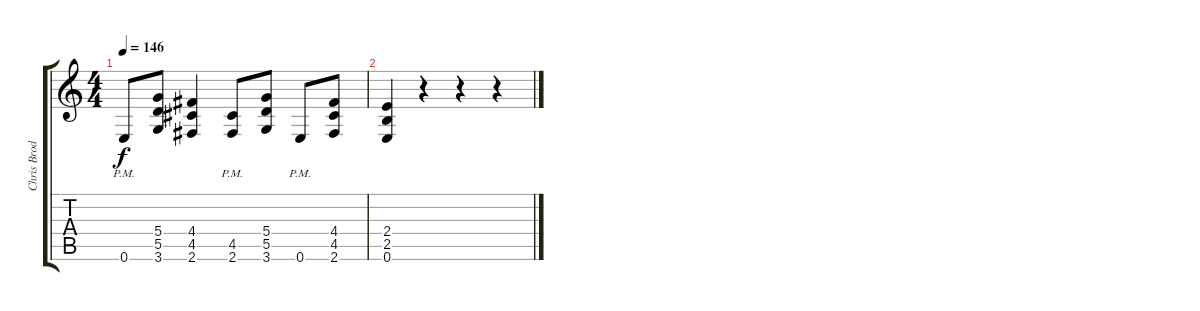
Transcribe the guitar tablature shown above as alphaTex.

\track ("Chris Broderick Rythm Gtr." "Chris Brod") {instrument overdrivenguitar}
\staff {score tabs}
\tuning (E4 B3 G3 D3 A2 E2) {hide}
\ts (4 4)
\tempo 146
\clef g2
\ks c
0.6{pm}.8{dy f} (5.4 5.5 3.6).8 (4.4 4.5 2.6).4 (4.5{pm} 2.6{pm}).8 (5.4 5.5 3.6).8 0.6{pm}.8 (4.4 4.5 2.6).8 |
(2.4 2.5 0.6).4 r.4 r.4 r.4
